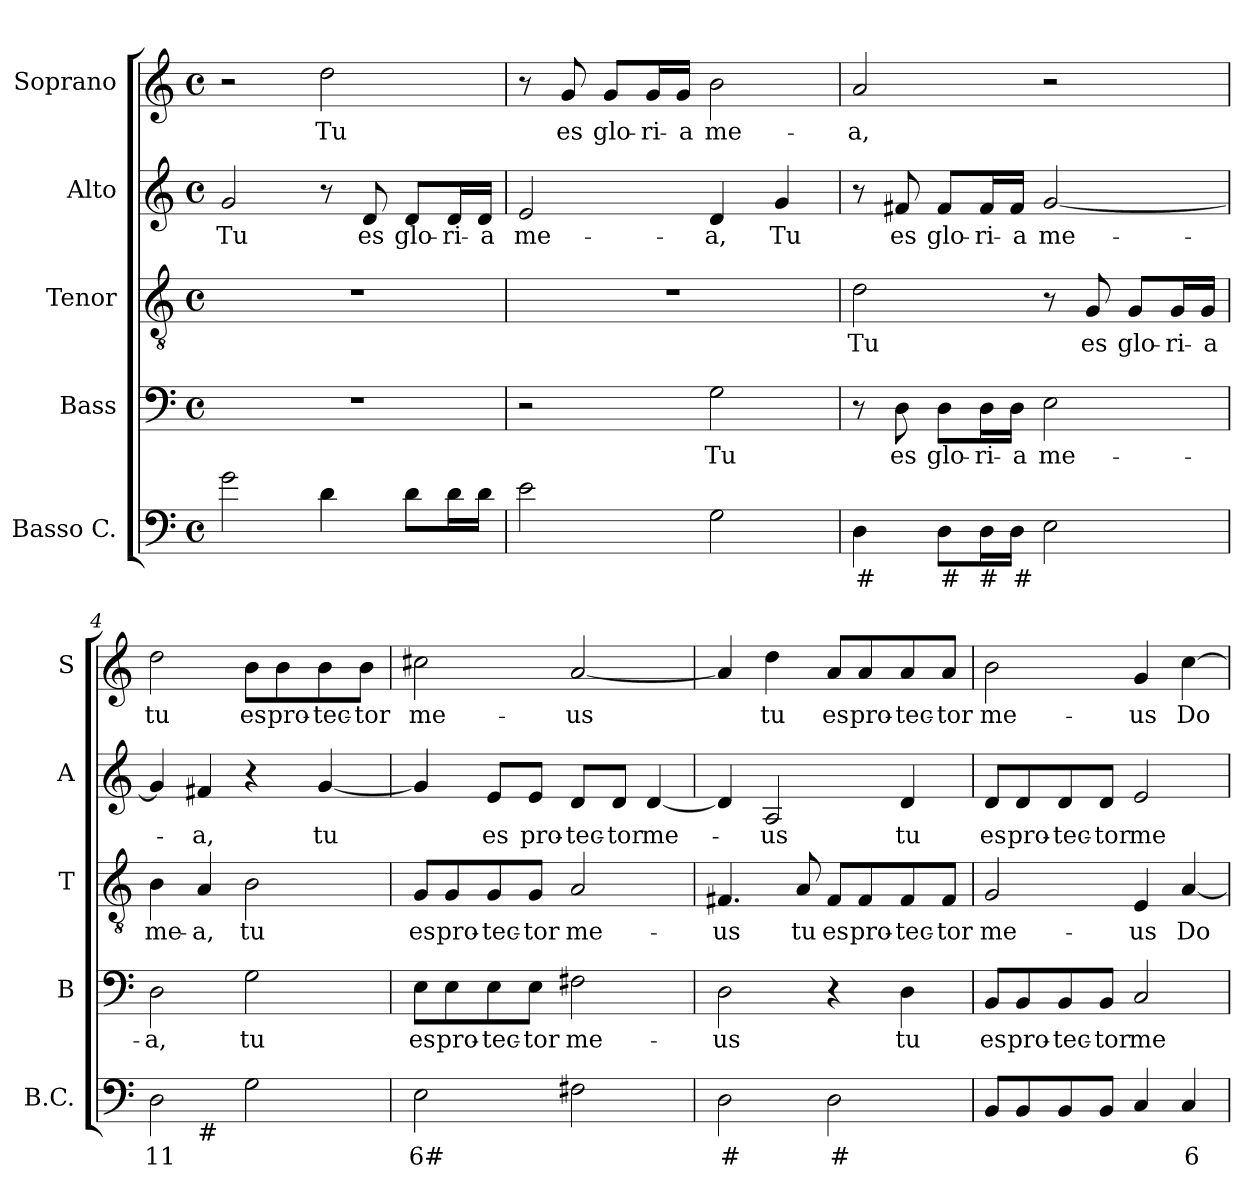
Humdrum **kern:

**kern	**text	**kern	**text	**kern	**text	**kern	**text	**kern	**text
*part5	*part5	*part4	*part4	*part3	*part3	*part2	*part2	*part1	*part1
*staff5	*staff5	*staff4	*staff4	*staff3	*staff3	*staff2	*staff2	*staff1	*staff1
*I"Basso C.	*	*I"Bass	*	*I"Tenor	*	*I"Alto	*	*I"Soprano	*
*I'B.C.	*	*I'B	*	*I'T	*	*I'A	*	*I'S	*
*clefF4	*	*clefF4	*	*clefGv2	*	*clefG2	*	*clefG2	*
*k[]	*	*k[]	*	*k[]	*	*k[]	*	*k[]	*
*C:	*	*C:	*	*C:	*	*C:	*	*C:	*
*M4/4	*	*M4/4	*	*M4/4	*	*M4/4	*	*M4/4	*
*met(c)	*	*met(c)	*	*met(c)	*	*met(c)	*	*met(c)	*
=1	=1	=1	=1	=1	=1	=1	=1	=1	=1
2g\	.	1r	.	1r	.	2g/	Tu	2r	.
4d\	.	.	.	.	.	8r	.	2dd\	Tu
.	.	.	.	.	.	8d/	es	.	.
8d\L	.	.	.	.	.	8d/L	glo-	.	.
16d\L	.	.	.	.	.	16d/L	-ri-	.	.
16d\JJ	.	.	.	.	.	16d/JJ	-a	.	.
=2	=2	=2	=2	=2	=2	=2	=2	=2	=2
2e\	.	2r	.	1r	.	2e/	me-	8r	.
.	.	.	.	.	.	.	.	8g/	es
.	.	.	.	.	.	.	.	8g/L	glo-
.	.	.	.	.	.	.	.	16g/L	-ri-
.	.	.	.	.	.	.	.	16g/JJ	-a
2G\	.	2G\	Tu	.	.	4d/	-a,	2b\	me-
.	.	.	.	.	.	4g/	Tu	.	.
=3	=3	=3	=3	=3	=3	=3	=3	=3	=3
4D\	#	8r	.	2d\	Tu	8r	.	2a/	-a,
.	.	8D\	es	.	.	8f#X/	es	.	.
8D\L	#	8D\L	glo-	.	.	8f#/L	glo-	.	.
16D\L	#	16D\L	-ri-	.	.	16f#/L	-ri-	.	.
16D\JJ	#	16D\JJ	-a	.	.	16f#/JJ	-a	.	.
2E\	.	2E\	me-	8r	.	[2g/	me-	2r	.
.	.	.	.	8G/	es	.	.	.	.
.	.	.	.	8G/L	glo-	.	.	.	.
.	.	.	.	16G/L	-ri-	.	.	.	.
.	.	.	.	16G/JJ	-a	.	.	.	.
=4	=4	=4	=4	=4	=4	=4	=4	=4	=4
*^	*	*	*	*	*	*	*	*	*
2D\	4ryy	11	2D\	-a,	4B\	me-	4g/]	.	2dd\	tu
!	!LO:TX:b:t=#	!	!	!	!	!	!	!	!	!
.	2.ryy	.	.	.	4A/	-a,	4f#X/	-a,	.	.
2G\	.	.	2G\	tu	2B\	tu	4r	.	8b\L	es
.	.	.	.	.	.	.	.	.	8b\	pro-
.	.	.	.	.	.	.	[4g/	tu	8b\	-tec-
.	.	.	.	.	.	.	.	.	8b\J	-tor
*v	*v	*	*	*	*	*	*	*	*	*
!!LO:LB:g=z
=5	=5	=5	=5	=5	=5	=5	=5	=5	=5
2E\	6#	8E\L	es	8G/L	es	4g/]	.	2cc#X\	me-
.	.	8E\	pro-	8G/	pro-	.	.	.	.
.	.	8E\	-tec-	8G/	-tec-	8e/L	es	.	.
.	.	8E\J	-tor	8G/J	-tor	8e/J	pro-	.	.
2F#X\	.	2F#X\	me-	2A/	me-	8d/L	-tec-	[2a/	-us
.	.	.	.	.	.	8d/J	-tor	.	.
.	.	.	.	.	.	[4d/	me-	.	.
=6	=6	=6	=6	=6	=6	=6	=6	=6	=6
2D\	#	2D\	-us	4.F#X/	-us	4d/]	.	4a/]	.
.	.	.	.	.	.	2A/	-us	4dd\	tu
.	.	.	.	8A/	tu	.	.	.	.
2D\	#	4r	.	8F#/L	es	.	.	8a/L	es
.	.	.	.	8F#/	pro-	.	.	8a/	pro-
.	.	4D\	tu	8F#/	-tec-	4d/	tu	8a/	-tec-
.	.	.	.	8F#/J	-tor	.	.	8a/J	-tor
=7	=7	=7	=7	=7	=7	=7	=7	=7	=7
8BB/L	.	8BB/L	es	2G/	me-	8d/L	es	2b\	me-
8BB/	.	8BB/	pro-	.	.	8d/	pro-	.	.
8BB/	.	8BB/	-tec-	.	.	8d/	-tec-	.	.
8BB/J	.	8BB/J	-tor	.	.	8d/J	-tor	.	.
4C/	.	2C/	me-	4E/	-us	2e/	me-	4g/	-us
4C/	6	.	.	[4A/	Do-	.	.	[4cc\	Do-
=	=	=	=	=	=	=	=	=	=
*-	*-	*-	*-	*-	*-	*-	*-	*-	*-
